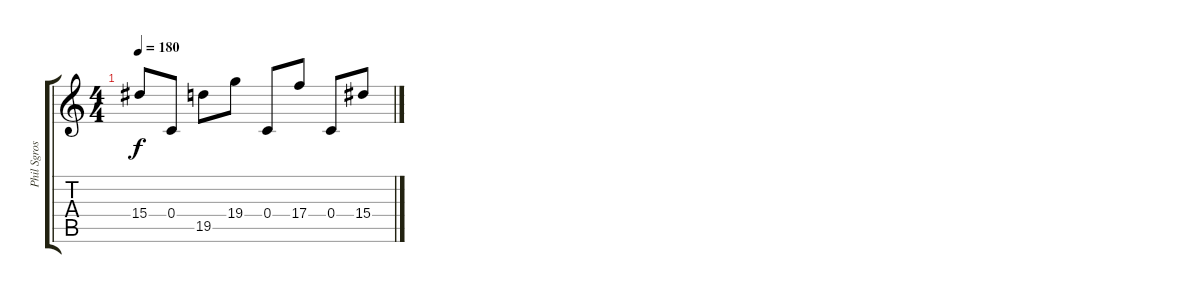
\track ("Phil Sgrosso" "Phil Sgros") {instrument distortionguitar}
\staff {score tabs}
\tuning (D4 A3 F3 C3 G2 C2) {hide}
\ts (4 4)
\tempo 180
\clef g2
\ks c
15.4.8{dy f volume 0} 0.4.8 19.5.8 19.4.8 0.4.8 17.4.8 0.4.8 15.4.8
